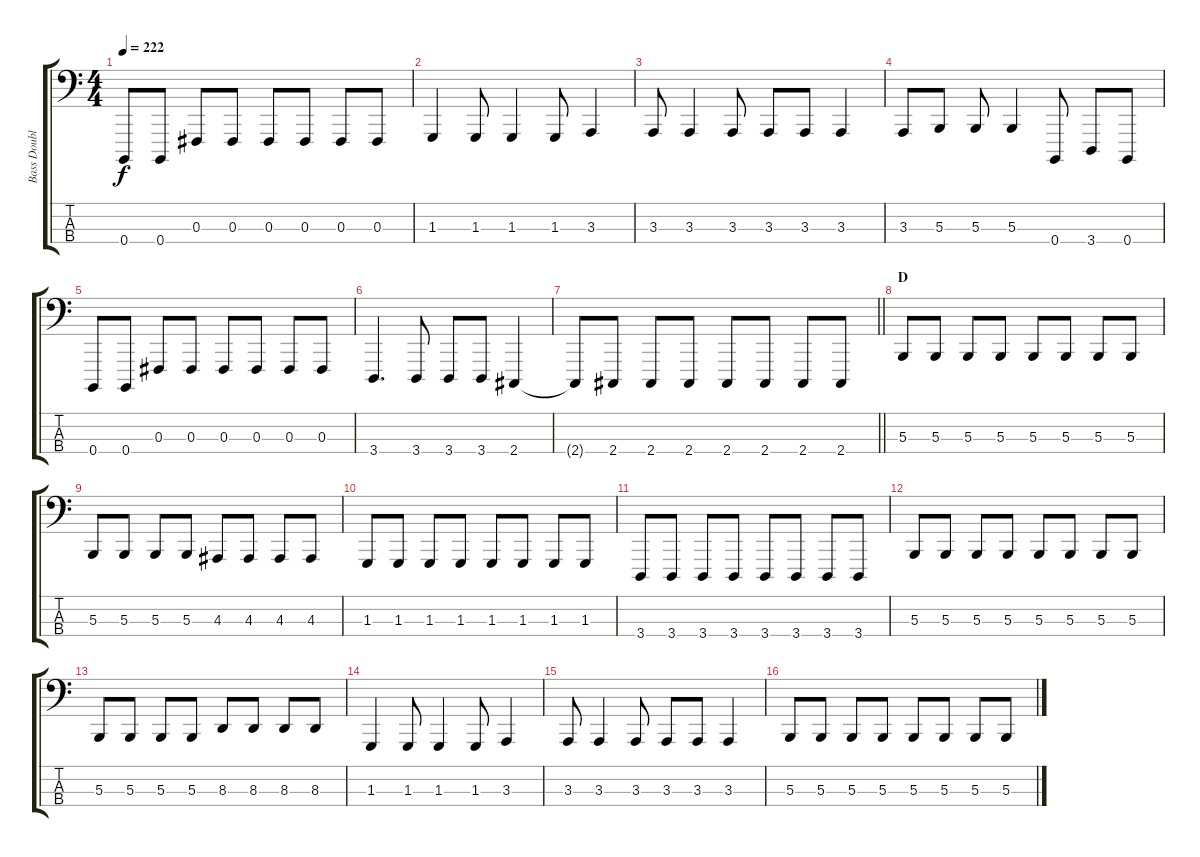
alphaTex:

\track ("Bass Double" "Bass Doubl") {instrument harpsichord}
\staff {score tabs}
\tuning (E2 B1 Gb1 B0) {hide}
\ts (4 4)
\tempo 222
\clef f4
\ks c
0.4.8{dy f} 0.4.8 0.3.8 0.3.8 0.3.8 0.3.8 0.3.8 0.3.8 |
1.3.4 1.3.8 1.3.4 1.3.8 3.3.4 |
3.3.8 3.3.4 3.3.8 3.3.8 3.3.8 3.3.4 |
3.3.8 5.3.8 5.3.8 5.3.4 0.4.8 3.4.8 0.4.8 |
0.4.8 0.4.8 0.3.8 0.3.8 0.3.8 0.3.8 0.3.8 0.3.8 |
3.4.4{d} 3.4.8 3.4.8 3.4.8 2.4.4 |
\barLineRight lightlight
2.4{t}.8 2.4.8 2.4.8 2.4.8 2.4.8 2.4.8 2.4.8 2.4.8 |
\section ("" "D")
5.3.8 5.3.8 5.3.8 5.3.8 5.3.8 5.3.8 5.3.8 5.3.8 |
5.3.8 5.3.8 5.3.8 5.3.8 4.3.8 4.3.8 4.3.8 4.3.8 |
1.3.8 1.3.8 1.3.8 1.3.8 1.3.8 1.3.8 1.3.8 1.3.8 |
3.4.8 3.4.8 3.4.8 3.4.8 3.4.8 3.4.8 3.4.8 3.4.8 |
5.3.8 5.3.8 5.3.8 5.3.8 5.3.8 5.3.8 5.3.8 5.3.8 |
5.3.8 5.3.8 5.3.8 5.3.8 8.3.8 8.3.8 8.3.8 8.3.8 |
1.3.4 1.3.8 1.3.4 1.3.8 3.3.4 |
3.3.8 3.3.4 3.3.8 3.3.8 3.3.8 3.3.4 |
5.3.8 5.3.8 5.3.8 5.3.8 5.3.8 5.3.8 5.3.8 5.3.8
